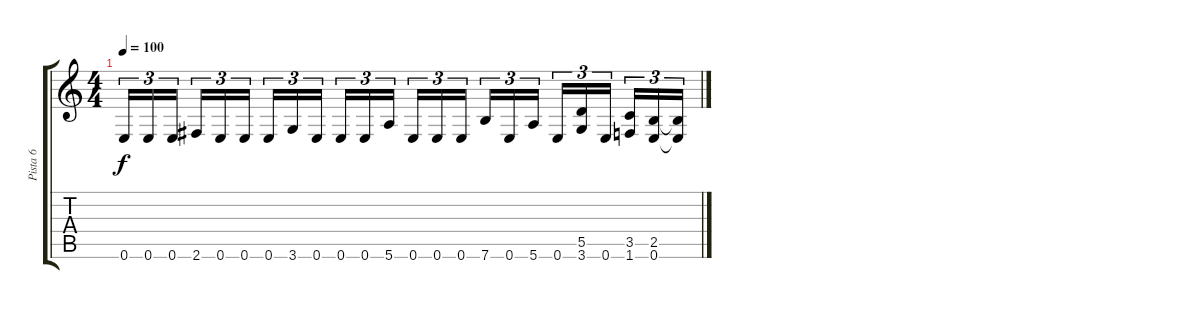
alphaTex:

\track ("Pista 6" "Pista 6") {instrument distortionguitar}
\staff {score tabs}
\tuning (E4 B3 G3 D3 A2 E2) {hide}
\ts (4 4)
\tempo 100
\clef g2
\ks c
0.6.16{tu (3 2) dy f} 0.6.16{tu (3 2)} 0.6.16{tu (3 2)} 2.6.16{tu (3 2)} 0.6.16{tu (3 2)} 0.6.16{tu (3 2)} 0.6.16{tu (3 2)} 3.6.16{tu (3 2)} 0.6.16{tu (3 2)} 0.6.16{tu (3 2)} 0.6.16{tu (3 2)} 5.6.16{tu (3 2)} 0.6.16{tu (3 2)} 0.6.16{tu (3 2)} 0.6.16{tu (3 2)} 7.6.16{tu (3 2)} 0.6.16{tu (3 2)} 5.6.16{tu (3 2)} 0.6.16{tu (3 2)} (5.5 3.6).16{tu (3 2)} 0.6.16{tu (3 2)} (3.5 1.6).16{tu (3 2)} (2.5 0.6).16{tu (3 2)} (2.5{t} 0.6{t}).16{tu (3 2)}
